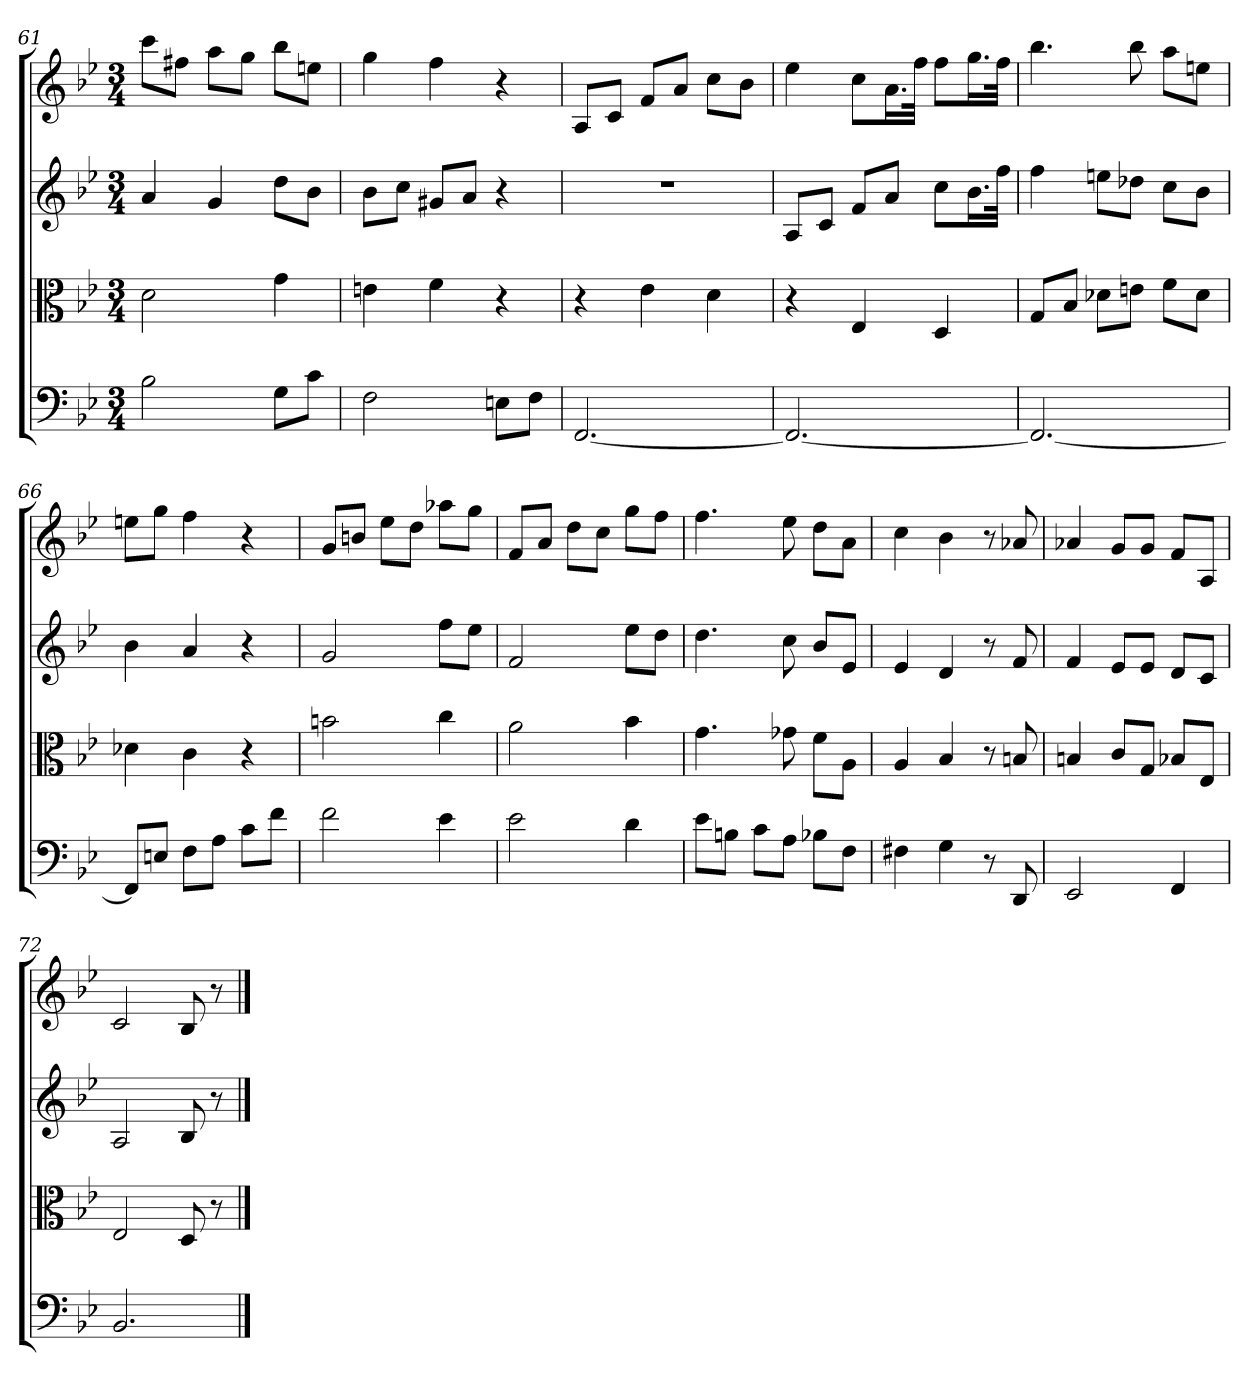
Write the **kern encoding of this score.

**kern	**kern	**kern	**kern
*part4	*part3	*part2	*part1
*staff4	*staff3	*staff2	*staff1
*clefF4	*clefC3	*	*
*k[b-e-]	*k[b-e-]	*k[b-e-]	*k[b-e-]
*B-:	*B-:	*B-:	*B-:
*M3/4	*M3/4	*M3/4	*M3/4
=61	=61	=61	=61
2B-	2d	4a	8cccL
.	.	.	8ff#XJ
.	.	4g	8aaL
.	.	.	8ggJ
8G\L	4g	8ddL	8bb-L
8c\J	.	8b-J	8eenJ
=62	=62	=62	=62
2F	4en	8b-L	4gg
.	.	8ccJ	.
.	4f	8g#XL	4ff
.	.	8aJ	.
8En\L	4r	4r	4r
8F\J	.	.	.
=63	=63	=63	=63
[2.FF	4r	2.r	8AL
.	.	.	8cJ
.	4e-	.	8fL
.	.	.	8aJ
.	4d	.	8ccL
.	.	.	8b-J
=64	=64	=64	=64
2.FF_	4r	8AL	4ee-
.	.	8cJ	.
.	4E-	8fL	8ccL
.	.	8aJ	16.aL
.	.	.	32ffJJk
.	4D	8ccL	8ffL
.	.	16.b-L	16.ggL
.	.	32ffJJk	32ffJJk
=65	=65	=65	=65
2.FF_	8G/L	4ff	4.bb-
.	8B-/J	.	.
.	8d-X\L	8eenL	.
.	8en\J	8dd-XJ	8bb-
.	8f\L	8ccL	8aaL
.	8d-\J	8b-J	8eenJ
=66	=66	=66	=66
8FF/L]	4d-X	4b-	8eenL
8En/J	.	.	8ggJ
8F\L	4c	4a	4ff
8A\J	.	.	.
8c\L	4r	4r	4r
8f\J	.	.	.
=67	=67	=67	=67
2f	2bn	2g	8gL
.	.	.	8bnJ
.	.	.	8ee-L
.	.	.	8ddJ
4e-	4cc	8ffL	8aa-XL
.	.	8ee-J	8ggJ
=68	=68	=68	=68
2e-	2a	2f	8fL
.	.	.	8aJ
.	.	.	8ddL
.	.	.	8ccJ
4d	4b-	8ee-L	8ggL
.	.	8ddJ	8ffJ
=69	=69	=69	=69
8e-\L	4.g	4.dd	4.ff
8Bn\J	.	.	.
8c\L	.	.	.
8A\J	8g-X	8cc	8ee-
8B-X\L	8f\L	8b-L	8ddL
8F\J	8A\J	8e-J	8aJ
=70	=70	=70	=70
4F#X	4A	4e-	4cc
4G	4B-	4d	4b-
8r	8r	8r	8r
8DD	8Bn	8f	8a-X
=71	=71	=71	=71
2EE-	4Bn	4f	4a-X
.	8c/L	8e-L	8gL
.	8G/J	8e-J	8gJ
4FF	8B-X/L	8dL	8fL
.	8E-/J	8cJ	8AJ
=72	=72	=72	=72
2.BB-	2E-	2A	2c
.	8D	8B-	8B-
.	8r	8r	8r
==	==	==	==
*-	*-	*-	*-
